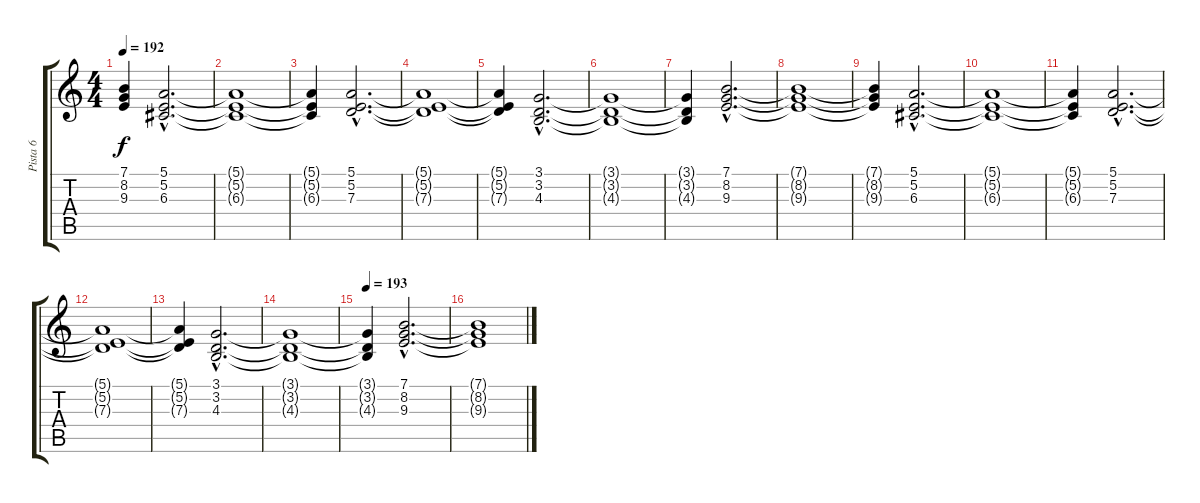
\track ("Pista 6" "Pista 6") {instrument choiraahs}
\staff {score tabs}
\tuning (E4 B3 G3 D3 A2 E2) {hide}
\ts (4 4)
\tempo 192
\clef g2
\ks c
(7.1{t} 8.2{t} 9.3{t}).4{dy f} (5.1{hac} 5.2{hac} 6.3{hac}).2{d} |
(5.1{t} 5.2{t} 6.3{t}).1 |
(5.1{t} 5.2{t} 6.3{t}).4 (5.1{hac} 5.2{hac} 7.3{hac}).2{d} |
(5.1{t} 5.2{t} 7.3{t}).1 |
(5.1{t} 5.2{t} 7.3{t}).4 (3.1{hac} 3.2{hac} 4.3{hac}).2{d} |
(3.1{t} 3.2{t} 4.3{t}).1 |
(3.1{t} 3.2{t} 4.3{t}).4 (7.1{hac} 8.2{hac} 9.3{hac}).2{d} |
(7.1{t} 8.2{t} 9.3{t}).1 |
(7.1{t} 8.2{t} 9.3{t}).4 (5.1{hac} 5.2{hac} 6.3{hac}).2{d} |
(5.1{t} 5.2{t} 6.3{t}).1 |
(5.1{t} 5.2{t} 6.3{t}).4 (5.1{hac} 5.2{hac} 7.3{hac}).2{d} |
(5.1{t} 5.2{t} 7.3{t}).1 |
(5.1{t} 5.2{t} 7.3{t}).4 (3.1{hac} 3.2{hac} 4.3{hac}).2{d} |
(3.1{t} 3.2{t} 4.3{t}).1 |
\tempo 193
(3.1{t} 3.2{t} 4.3{t}).4 (7.1{hac} 8.2{hac} 9.3{hac}).2{d} |
(7.1{t} 8.2{t} 9.3{t}).1
